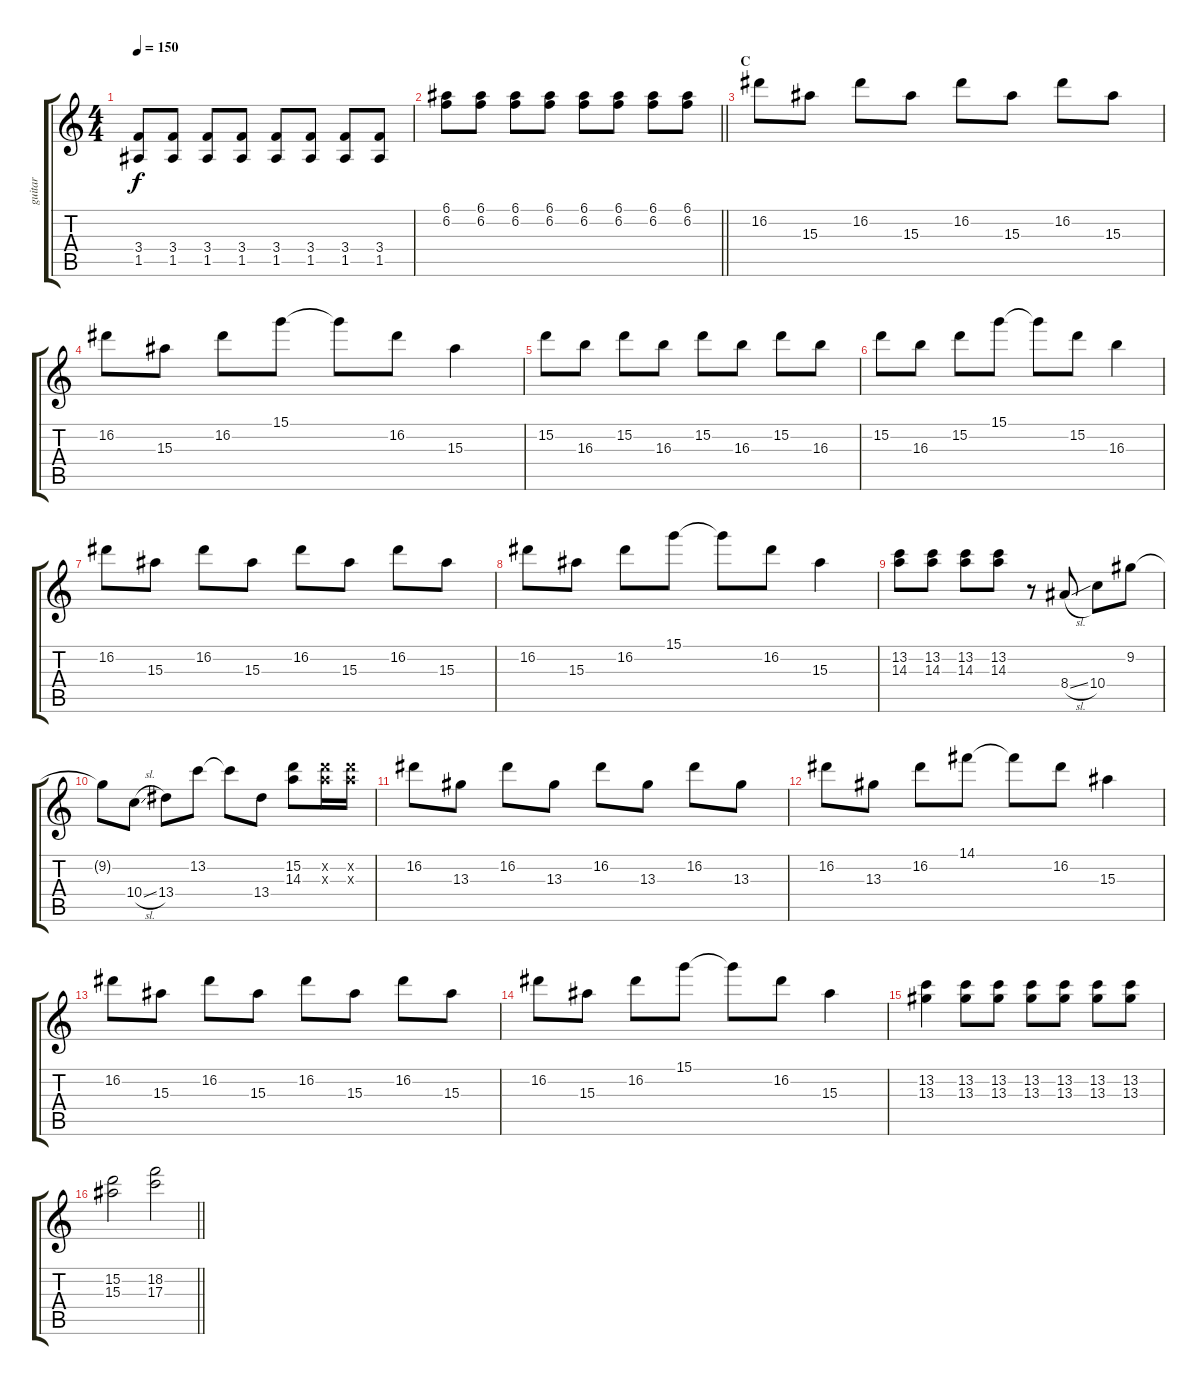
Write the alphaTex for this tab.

\track ("guitar" "guitar") {instrument overdrivenguitar}
\staff {score tabs}
\tuning (E4 B3 G3 D3 A2 E2) {hide}
\ts (4 4)
\tempo 150
\clef g2
\ks c
(3.4 1.5).8{dy f} (3.4 1.5).8 (3.4 1.5).8 (3.4 1.5).8 (3.4 1.5).8 (3.4 1.5).8 (3.4 1.5).8 (3.4 1.5).8 |
\barLineRight lightlight
(6.1 6.2).8 (6.1 6.2).8 (6.1 6.2).8 (6.1 6.2).8 (6.1 6.2).8 (6.1 6.2).8 (6.1 6.2).8 (6.1 6.2).8 |
\section ("" "C")
16.2.8 15.3.8 16.2.8 15.3.8 16.2.8 15.3.8 16.2.8 15.3.8 |
16.2.8 15.3.8 16.2.8 15.1.8 15.1{t}.8 16.2.8 15.3.4 |
15.2.8 16.3.8 15.2.8 16.3.8 15.2.8 16.3.8 15.2.8 16.3.8 |
15.2.8 16.3.8 15.2.8 15.1.8 15.1{t}.8 15.2.8 16.3.4 |
16.2.8 15.3.8 16.2.8 15.3.8 16.2.8 15.3.8 16.2.8 15.3.8 |
16.2.8 15.3.8 16.2.8 15.1.8 15.1{t}.8 16.2.8 15.3.4 |
(13.2 14.3).8 (13.2 14.3).8 (13.2 14.3).8 (13.2 14.3).8 r.8 8.4{sl}.8 10.4.8 9.2.8 |
9.2{t}.8 10.4{sl}.8 13.4.8 13.2.8 13.2{t}.8 13.4.8 (15.2 14.3).8 (15.2{x} 14.3{x}).16 (15.2{x} 14.3{x}).16 |
16.2.8 13.3.8 16.2.8 13.3.8 16.2.8 13.3.8 16.2.8 13.3.8 |
16.2.8 13.3.8 16.2.8 14.1.8 14.1{t}.8 16.2.8 15.3.4 |
16.2.8 15.3.8 16.2.8 15.3.8 16.2.8 15.3.8 16.2.8 15.3.8 |
16.2.8 15.3.8 16.2.8 15.1.8 15.1{t}.8 16.2.8 15.3.4 |
(13.2 13.3).4 (13.2 13.3).8 (13.2 13.3).8 (13.2 13.3).8 (13.2 13.3).8 (13.2 13.3).8 (13.2 13.3).8 |
\barLineRight lightlight
(15.2 15.3).2 (18.2 17.3).2
